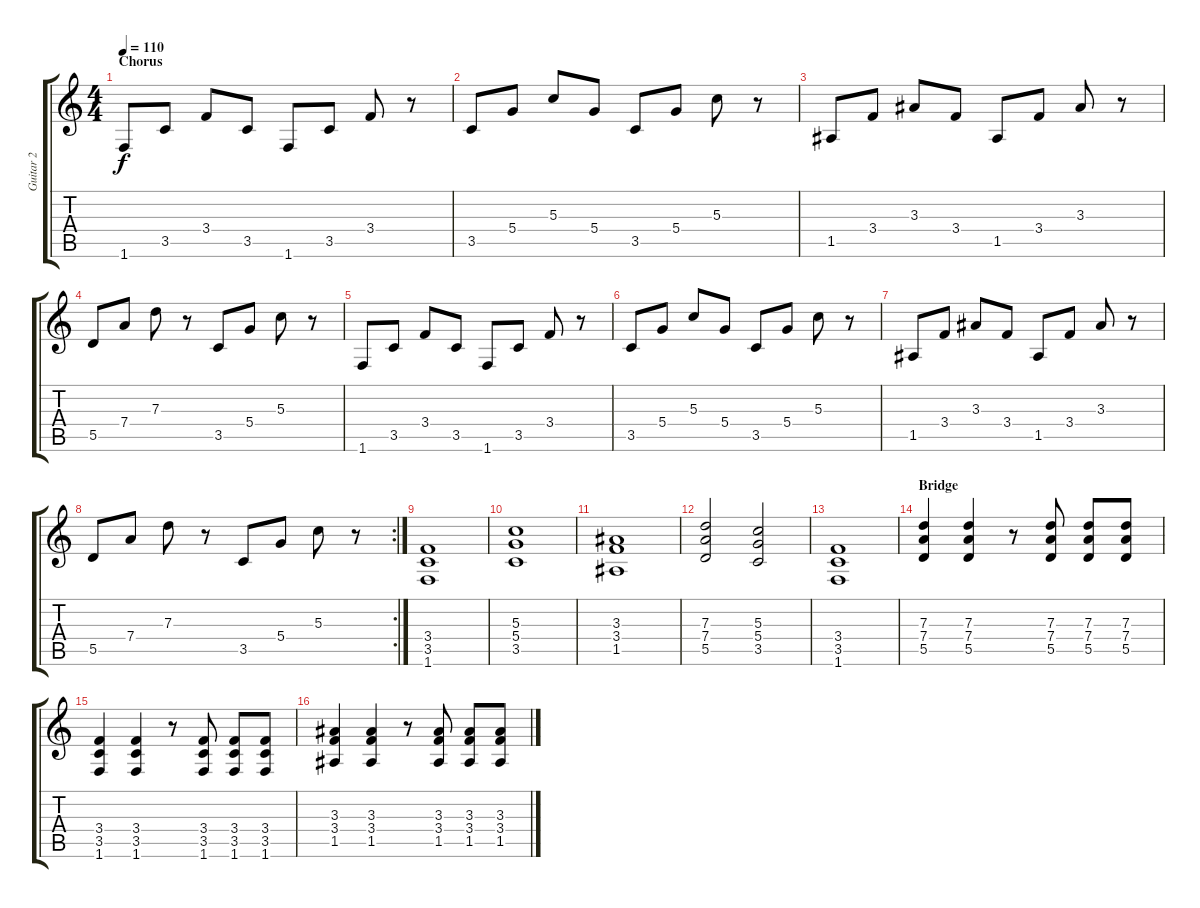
\track ("Guitar 2" "Guitar 2") {instrument acousticguitarsteel}
\staff {score tabs}
\tuning (E4 B3 G3 D3 A2 E2) {hide}
\ts (4 4)
\section ("" "Chorus")
\tempo 110
\clef g2
\ks c
1.6.8{dy f} 3.5.8 3.4.8 3.5.8 1.6.8 3.5.8 3.4.8 r.8 |
3.5.8 5.4.8 5.3.8 5.4.8 3.5.8 5.4.8 5.3.8 r.8 |
1.5.8 3.4.8 3.3.8 3.4.8 1.5.8 3.4.8 3.3.8 r.8 |
5.5.8 7.4.8 7.3.8 r.8 3.5.8 5.4.8 5.3.8 r.8 |
1.6.8 3.5.8 3.4.8 3.5.8 1.6.8 3.5.8 3.4.8 r.8 |
3.5.8 5.4.8 5.3.8 5.4.8 3.5.8 5.4.8 5.3.8 r.8 |
1.5.8 3.4.8 3.3.8 3.4.8 1.5.8 3.4.8 3.3.8 r.8 |
\rc 2
5.5.8 7.4.8 7.3.8 r.8 3.5.8 5.4.8 5.3.8 r.8 |
(3.4 3.5 1.6).1 |
(5.3 5.4 3.5).1 |
(3.3 3.4 1.5).1 |
(7.3 7.4 5.5).2 (5.3 5.4 3.5).2 |
(3.4 3.5 1.6).1 |
\section ("" "Bridge")
(7.3 7.4 5.5).4 (7.3 7.4 5.5).4 r.8 (7.3 7.4 5.5).8 (7.3 7.4 5.5).8 (7.3 7.4 5.5).8 |
(3.4 3.5 1.6).4 (3.4 3.5 1.6).4 r.8 (3.4 3.5 1.6).8 (3.4 3.5 1.6).8 (3.4 3.5 1.6).8 |
(3.3 3.4 1.5).4 (3.3 3.4 1.5).4 r.8 (3.3 3.4 1.5).8 (3.3 3.4 1.5).8 (3.3 3.4 1.5).8
